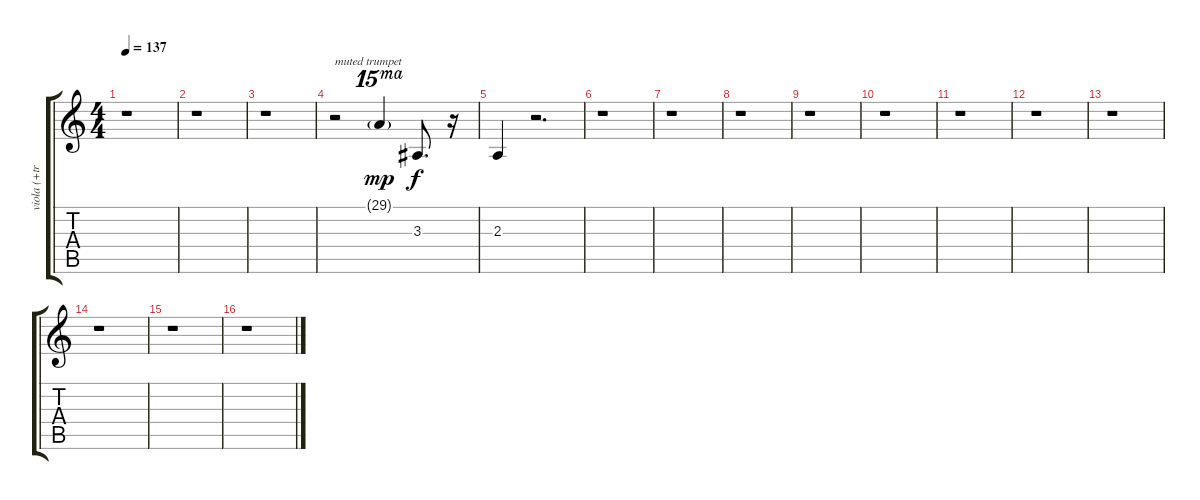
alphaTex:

\track ("viola (+trumpet+pw)" "viola (+tr") {instrument viola}
\staff {score tabs}
\tuning (E4 B3 G3 D3 A2 E2) {hide}
\ts (4 4)
\tempo 137
\clef g2
\ks c
r.1{dy mp} |
r.1 |
r.1 |
r.2{txt "muted trumpet" instrument mutedtrumpet} 29.1{g}.4{ot 15ma} 3.3.8{d dy f} r.16 |
2.3.4 r.2{d} |
r.1 |
r.1 |
r.1 |
r.1 |
r.1 |
r.1 |
r.1 |
r.1 |
r.1 |
r.1 |
r.1
